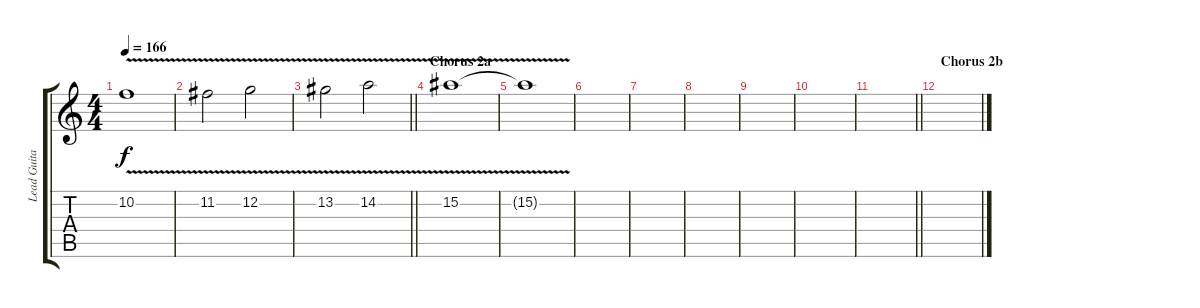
\track ("Lead Guitar 2" "Lead Guita") {instrument distortionguitar}
\staff {score tabs}
\tuning (C4 G3 Eb3 Bb2 F2 C2) {hide}
\ts (4 4)
\tempo 166
\clef g2
\ks c
10.2{v}.1{dy f} |
11.2{v}.2 12.2{v}.2 |
\barLineRight lightlight
13.2{v}.2 14.2{v}.2 |
\section ("" "Chorus 2a")
15.2{v}.1{volume 0} |
15.2{t}.1 |
|
|
|
|
|
\barLineRight lightlight
|
\section ("" "Chorus 2b")
